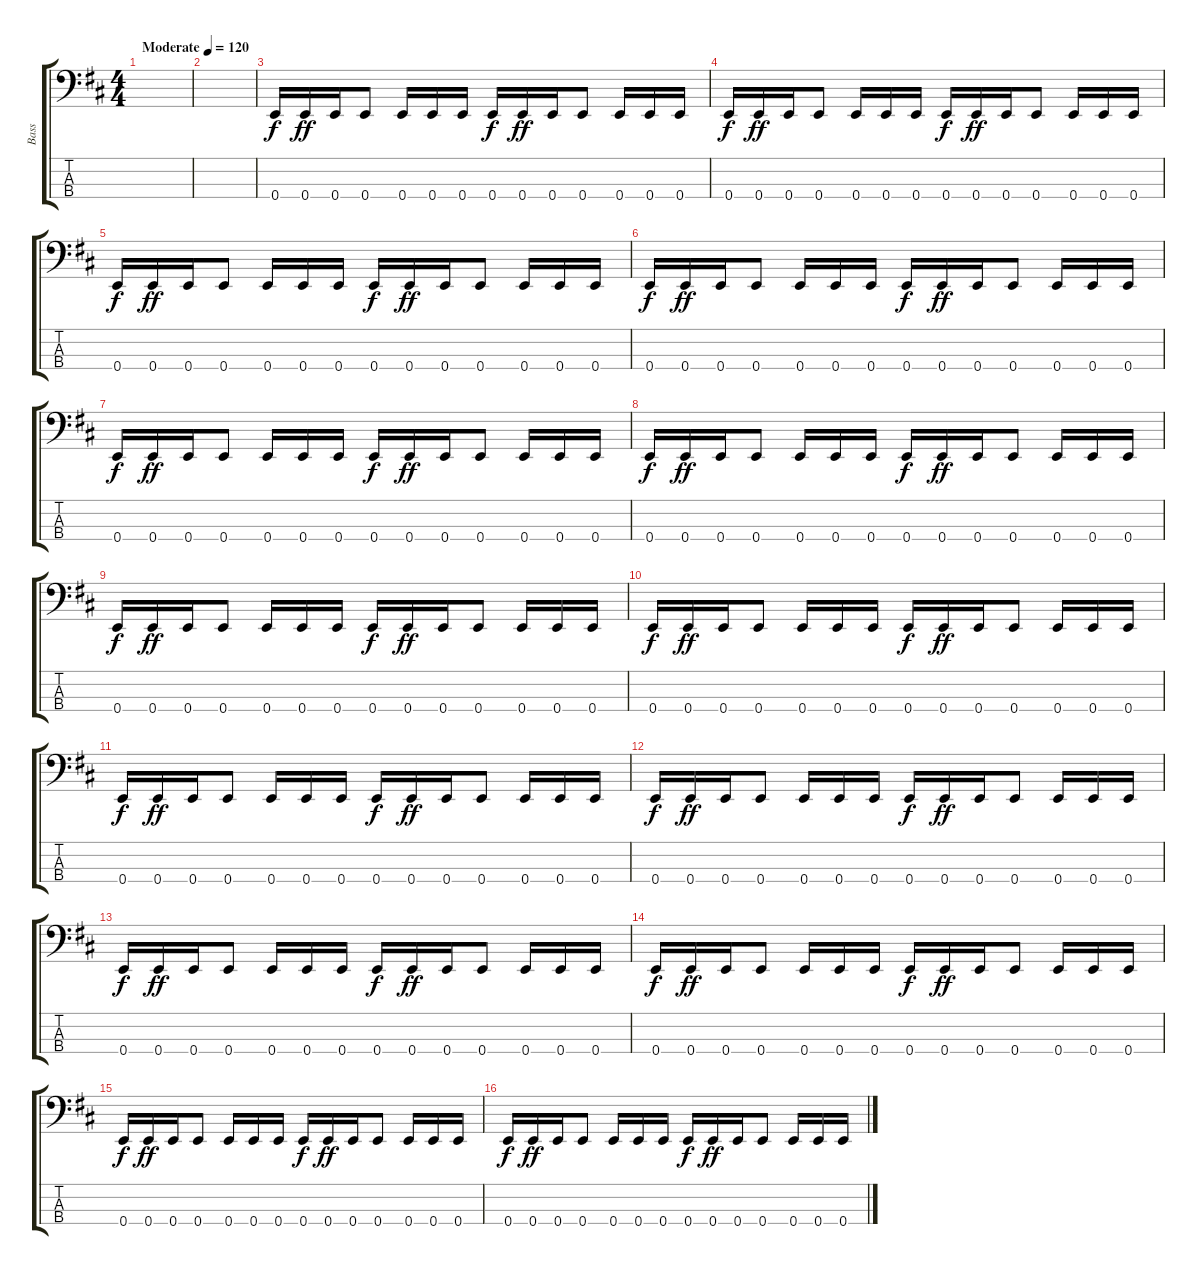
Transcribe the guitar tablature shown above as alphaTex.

\track ("Bass" "Bass") {instrument electricbassfinger}
\staff {score tabs}
\tuning (G2 D2 A1 E1) {hide}
\ts (4 4)
\tempo (120 "Moderate")
\clef f4
\ks d
|
|
0.4.16 0.4.16{dy ff} 0.4.16 0.4.8 0.4.16 0.4.16 0.4.16 0.4.16{dy f} 0.4.16{dy ff} 0.4.16 0.4.8 0.4.16 0.4.16 0.4.16 |
0.4.16{dy f} 0.4.16{dy ff} 0.4.16 0.4.8 0.4.16 0.4.16 0.4.16 0.4.16{dy f} 0.4.16{dy ff} 0.4.16 0.4.8 0.4.16 0.4.16 0.4.16 |
0.4.16{dy f} 0.4.16{dy ff} 0.4.16 0.4.8 0.4.16 0.4.16 0.4.16 0.4.16{dy f} 0.4.16{dy ff} 0.4.16 0.4.8 0.4.16 0.4.16 0.4.16 |
0.4.16{dy f} 0.4.16{dy ff} 0.4.16 0.4.8 0.4.16 0.4.16 0.4.16 0.4.16{dy f} 0.4.16{dy ff} 0.4.16 0.4.8 0.4.16 0.4.16 0.4.16 |
0.4.16{dy f} 0.4.16{dy ff} 0.4.16 0.4.8 0.4.16 0.4.16 0.4.16 0.4.16{dy f} 0.4.16{dy ff} 0.4.16 0.4.8 0.4.16 0.4.16 0.4.16 |
0.4.16{dy f} 0.4.16{dy ff} 0.4.16 0.4.8 0.4.16 0.4.16 0.4.16 0.4.16{dy f} 0.4.16{dy ff} 0.4.16 0.4.8 0.4.16 0.4.16 0.4.16 |
0.4.16{dy f} 0.4.16{dy ff} 0.4.16 0.4.8 0.4.16 0.4.16 0.4.16 0.4.16{dy f} 0.4.16{dy ff} 0.4.16 0.4.8 0.4.16 0.4.16 0.4.16 |
0.4.16{dy f} 0.4.16{dy ff} 0.4.16 0.4.8 0.4.16 0.4.16 0.4.16 0.4.16{dy f} 0.4.16{dy ff} 0.4.16 0.4.8 0.4.16 0.4.16 0.4.16 |
0.4.16{dy f} 0.4.16{dy ff} 0.4.16 0.4.8 0.4.16 0.4.16 0.4.16 0.4.16{dy f} 0.4.16{dy ff} 0.4.16 0.4.8 0.4.16 0.4.16 0.4.16 |
0.4.16{dy f} 0.4.16{dy ff} 0.4.16 0.4.8 0.4.16 0.4.16 0.4.16 0.4.16{dy f} 0.4.16{dy ff} 0.4.16 0.4.8 0.4.16 0.4.16 0.4.16 |
0.4.16{dy f} 0.4.16{dy ff} 0.4.16 0.4.8 0.4.16 0.4.16 0.4.16 0.4.16{dy f} 0.4.16{dy ff} 0.4.16 0.4.8 0.4.16 0.4.16 0.4.16 |
0.4.16{dy f} 0.4.16{dy ff} 0.4.16 0.4.8 0.4.16 0.4.16 0.4.16 0.4.16{dy f} 0.4.16{dy ff} 0.4.16 0.4.8 0.4.16 0.4.16 0.4.16 |
0.4.16{dy f} 0.4.16{dy ff} 0.4.16 0.4.8 0.4.16 0.4.16 0.4.16 0.4.16{dy f} 0.4.16{dy ff} 0.4.16 0.4.8 0.4.16 0.4.16 0.4.16 |
0.4.16{dy f} 0.4.16{dy ff} 0.4.16 0.4.8 0.4.16 0.4.16 0.4.16 0.4.16{dy f} 0.4.16{dy ff} 0.4.16 0.4.8 0.4.16 0.4.16 0.4.16
